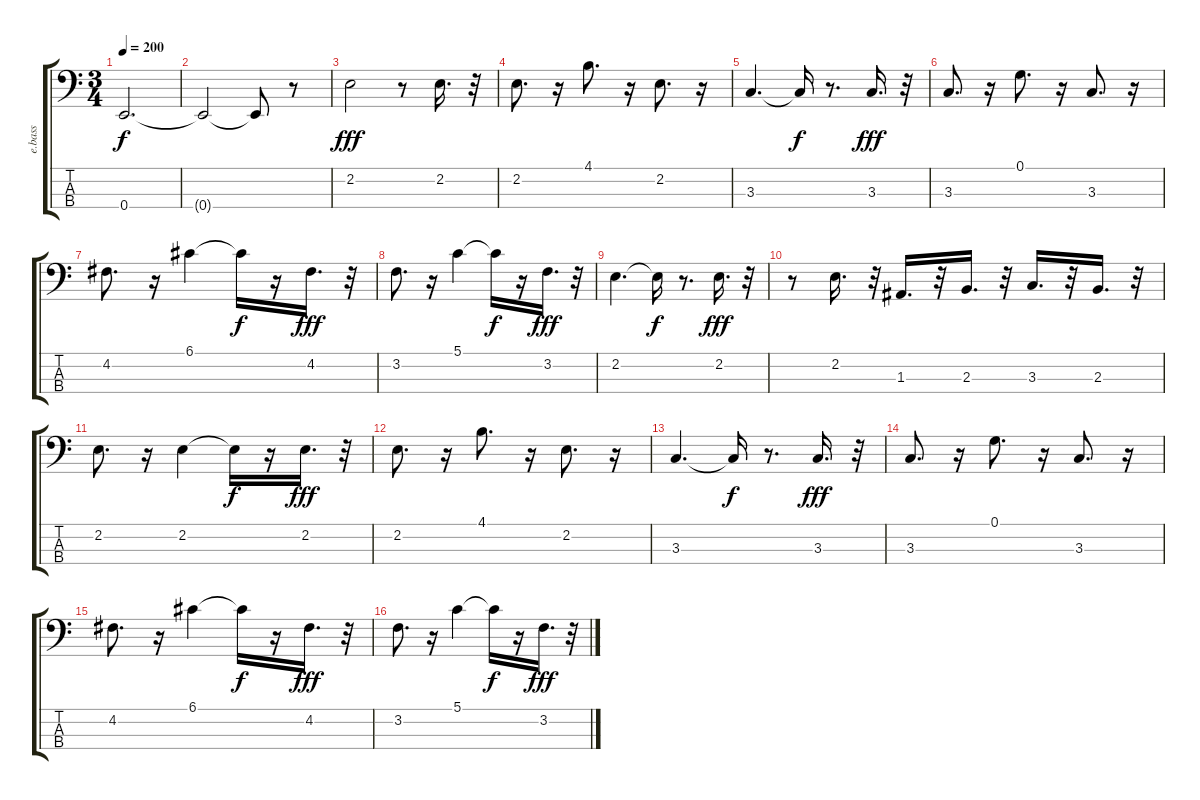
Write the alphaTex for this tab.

\track ("e.bass" "e.bass") {instrument fretlessbass}
\staff {score tabs}
\tuning (G2 D2 A1 E1) {hide}
\ts (3 4)
\tempo 200
\clef f4
\ks c
0.4{t}.2{d dy f} |
0.4{t}.2 0.4{t}.8 r.8 |
2.2.2{dy fff} r.8 2.2.16{d} r.32 |
2.2.8{d} r.16 4.1.8{d} r.16 2.2.8{d} r.16 |
3.3.4{d} 3.3{t}.16{dy f} r.8{d} 3.3.16{d dy fff} r.32 |
3.3.8{d} r.16 0.1.8{d} r.16 3.3.8{d} r.16 |
4.2.8{d} r.16 6.1.4 6.1{t}.16{dy f} r.16 4.2.16{d dy fff} r.32 |
3.2.8{d} r.16 5.1.4 5.1{t}.16{dy f} r.16 3.2.16{d dy fff} r.32 |
2.2.4{d} 2.2{t}.16{dy f} r.8{d} 2.2.16{d dy fff} r.32 |
r.8 2.2.16{d} r.32 1.3.16{d} r.32 2.3.16{d} r.32 3.3.16{d} r.32 2.3.16{d} r.32 |
2.2.8{d} r.16 2.2.4 2.2{t}.16{dy f} r.16 2.2.16{d dy fff} r.32 |
2.2.8{d} r.16 4.1.8{d} r.16 2.2.8{d} r.16 |
3.3.4{d} 3.3{t}.16{dy f} r.8{d} 3.3.16{d dy fff} r.32 |
3.3.8{d} r.16 0.1.8{d} r.16 3.3.8{d} r.16 |
4.2.8{d} r.16 6.1.4 6.1{t}.16{dy f} r.16 4.2.16{d dy fff} r.32 |
3.2.8{d} r.16 5.1.4 5.1{t}.16{dy f} r.16 3.2.16{d dy fff} r.32
